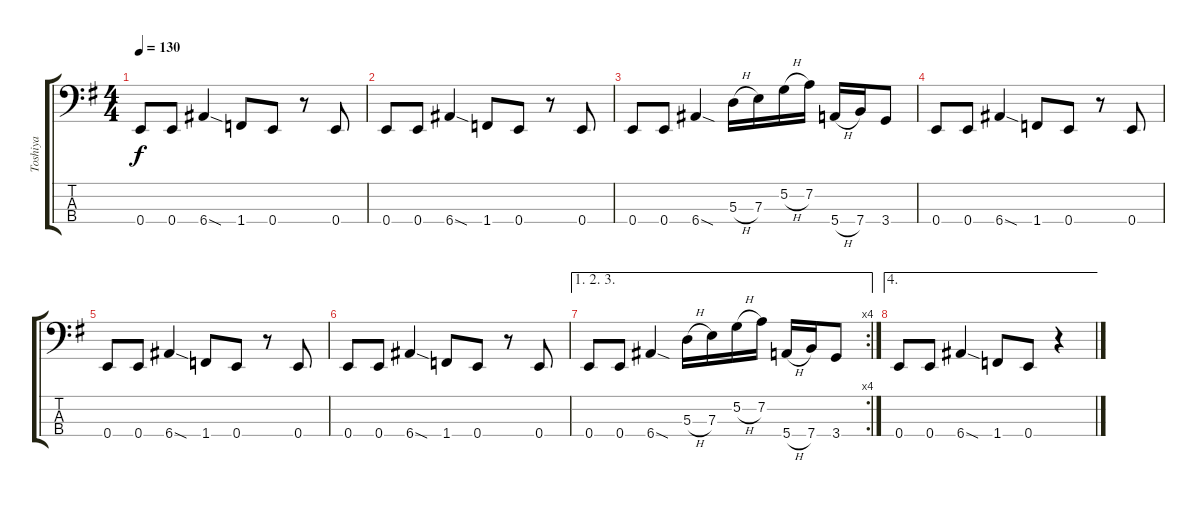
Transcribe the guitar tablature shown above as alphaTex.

\track ("Toshiya" "Toshiya") {instrument electricbasspick}
\staff {score tabs}
\tuning (G2 D2 A1 E1) {hide}
\ts (4 4)
\tempo 130
\clef f4
\ks eminor
0.4.8{dy f} 0.4.8 6.4{sod}.4 1.4.8 0.4.8 r.8 0.4.8 |
0.4.8 0.4.8 6.4{sod}.4 1.4.8 0.4.8 r.8 0.4.8 |
0.4.8 0.4.8 6.4{sod}.4 5.3{h}.16 7.3.16 5.2{h}.16 7.2.16 5.4{h}.16 7.4.16 3.4.8 |
0.4.8 0.4.8 6.4{sod}.4 1.4.8 0.4.8 r.8 0.4.8 |
0.4.8 0.4.8 6.4{sod}.4 1.4.8 0.4.8 r.8 0.4.8 |
0.4.8 0.4.8 6.4{sod}.4 1.4.8 0.4.8 r.8 0.4.8 |
\ae (1 2 3)
\rc 4
0.4.8 0.4.8 6.4{sod}.4 5.3{h}.16 7.3.16 5.2{h}.16 7.2.16 5.4{h}.16 7.4.16 3.4.8 |
\ae 4
0.4.8 0.4.8 6.4{sod}.4 1.4.8 0.4.8 r.4
